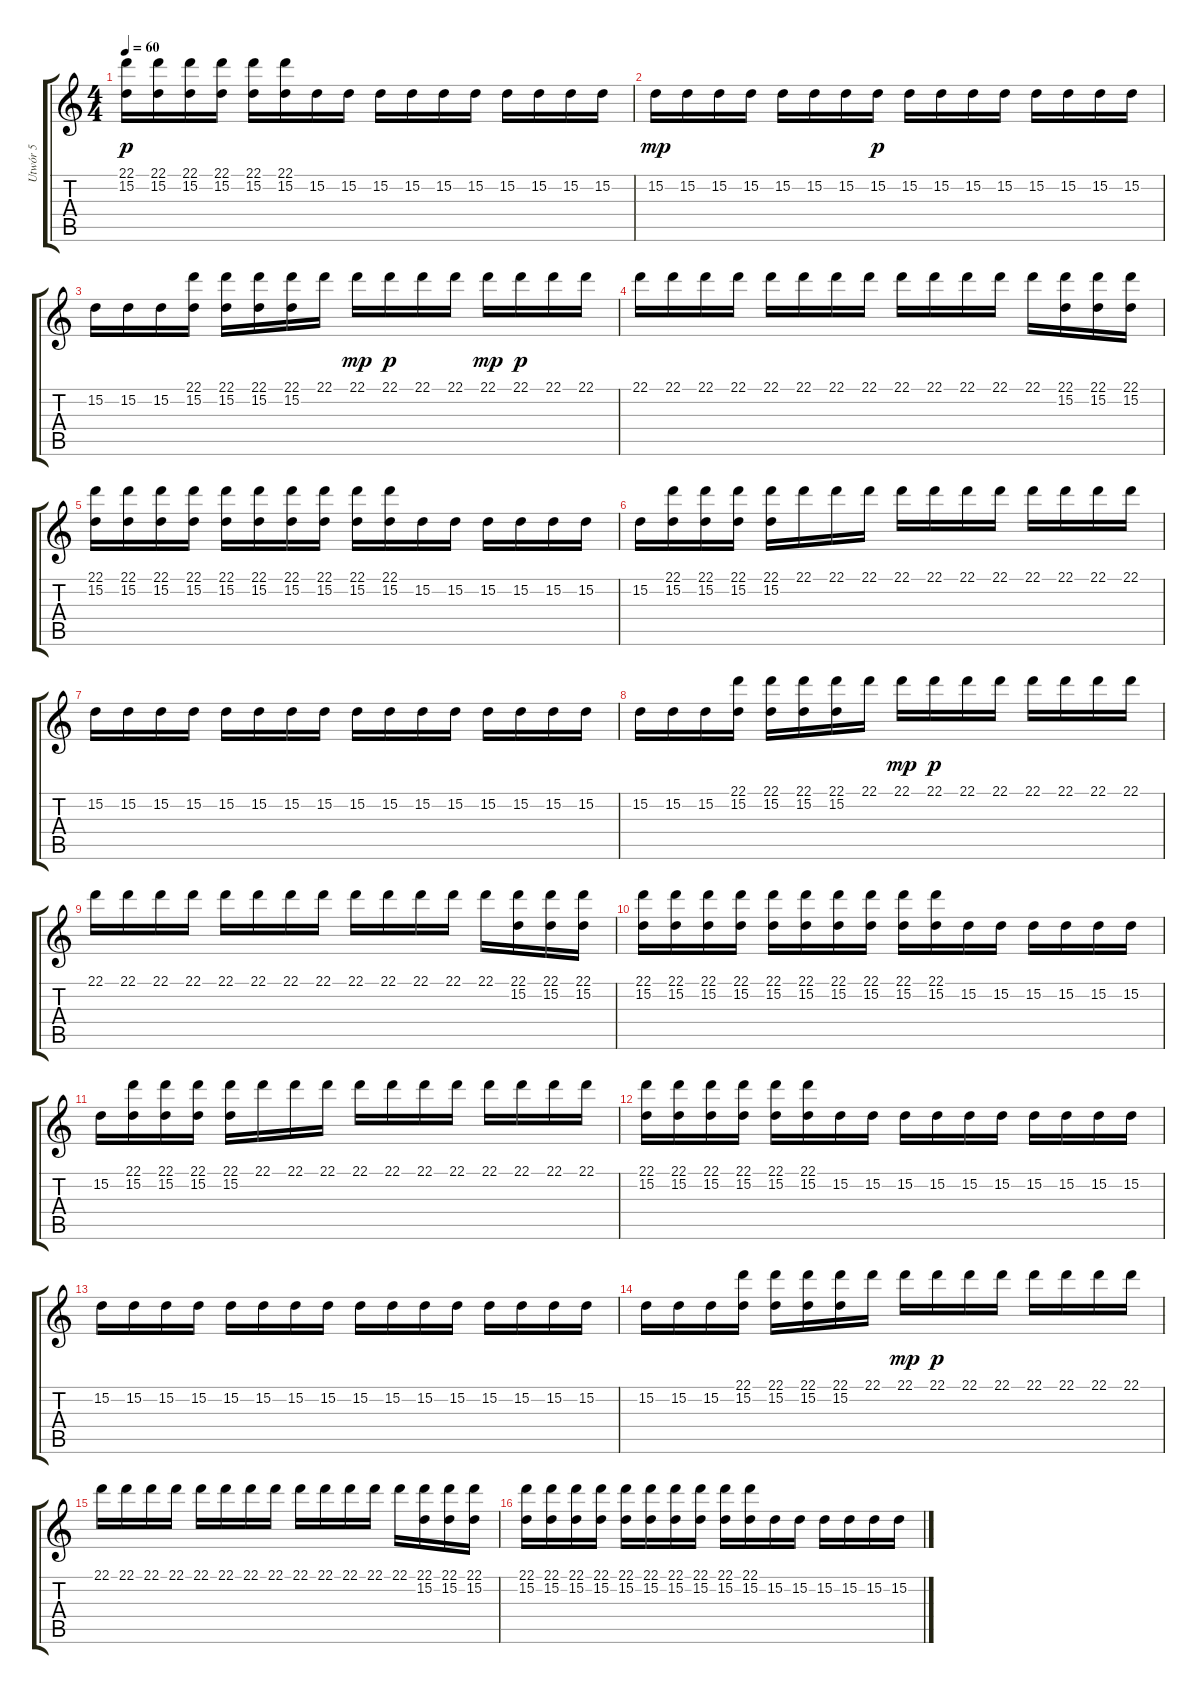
\track ("Utwór 5" "Utwór 5") {instrument dulcimer}
\staff {score tabs}
\tuning (E4 B3 G3 D3 A2 E2) {hide}
\ts (4 4)
\tempo 60
\clef g2
\ks c
(22.1 15.2).16{dy p} (22.1 15.2).16 (22.1 15.2).16 (22.1 15.2).16 (22.1 15.2).16 (22.1 15.2).16 15.2.16 15.2.16 15.2.16 15.2.16 15.2.16 15.2.16 15.2.16 15.2.16 15.2.16 15.2.16 |
15.2.16{dy mp} 15.2.16 15.2.16 15.2.16 15.2.16 15.2.16 15.2.16 15.2.16{dy p} 15.2.16 15.2.16 15.2.16 15.2.16 15.2.16 15.2.16 15.2.16 15.2.16 |
15.2.16 15.2.16 15.2.16 (22.1 15.2).16 (22.1 15.2).16 (22.1 15.2).16 (22.1 15.2).16 22.1.16 22.1.16{dy mp} 22.1.16{dy p} 22.1.16 22.1.16 22.1.16{dy mp} 22.1.16{dy p} 22.1.16 22.1.16 |
22.1.16 22.1.16 22.1.16 22.1.16 22.1.16 22.1.16 22.1.16 22.1.16 22.1.16 22.1.16 22.1.16 22.1.16 22.1.16 (22.1 15.2).16 (22.1 15.2).16 (22.1 15.2).16 |
(22.1 15.2).16 (22.1 15.2).16 (22.1 15.2).16 (22.1 15.2).16 (22.1 15.2).16 (22.1 15.2).16 (22.1 15.2).16 (22.1 15.2).16 (22.1 15.2).16 (22.1 15.2).16 15.2.16 15.2.16 15.2.16 15.2.16 15.2.16 15.2.16 |
15.2.16 (22.1 15.2).16 (22.1 15.2).16 (22.1 15.2).16 (22.1 15.2).16 22.1.16 22.1.16 22.1.16 22.1.16 22.1.16 22.1.16 22.1.16 22.1.16 22.1.16 22.1.16 22.1.16 |
15.2.16 15.2.16 15.2.16 15.2.16 15.2.16 15.2.16 15.2.16 15.2.16 15.2.16 15.2.16 15.2.16 15.2.16 15.2.16 15.2.16 15.2.16 15.2.16 |
15.2.16 15.2.16 15.2.16 (22.1 15.2).16 (22.1 15.2).16 (22.1 15.2).16 (22.1 15.2).16 22.1.16 22.1.16{dy mp} 22.1.16{dy p} 22.1.16 22.1.16 22.1.16 22.1.16 22.1.16 22.1.16 |
22.1.16 22.1.16 22.1.16 22.1.16 22.1.16 22.1.16 22.1.16 22.1.16 22.1.16 22.1.16 22.1.16 22.1.16 22.1.16 (22.1 15.2).16 (22.1 15.2).16 (22.1 15.2).16 |
(22.1 15.2).16 (22.1 15.2).16 (22.1 15.2).16 (22.1 15.2).16 (22.1 15.2).16 (22.1 15.2).16 (22.1 15.2).16 (22.1 15.2).16 (22.1 15.2).16 (22.1 15.2).16 15.2.16 15.2.16 15.2.16 15.2.16 15.2.16 15.2.16 |
15.2.16 (22.1 15.2).16 (22.1 15.2).16 (22.1 15.2).16 (22.1 15.2).16 22.1.16 22.1.16 22.1.16 22.1.16 22.1.16 22.1.16 22.1.16 22.1.16 22.1.16 22.1.16 22.1.16 |
(22.1 15.2).16 (22.1 15.2).16 (22.1 15.2).16 (22.1 15.2).16 (22.1 15.2).16 (22.1 15.2).16 15.2.16 15.2.16 15.2.16 15.2.16 15.2.16 15.2.16 15.2.16 15.2.16 15.2.16 15.2.16 |
15.2.16 15.2.16 15.2.16 15.2.16 15.2.16 15.2.16 15.2.16 15.2.16 15.2.16 15.2.16 15.2.16 15.2.16 15.2.16 15.2.16 15.2.16 15.2.16 |
15.2.16 15.2.16 15.2.16 (22.1 15.2).16 (22.1 15.2).16 (22.1 15.2).16 (22.1 15.2).16 22.1.16 22.1.16{dy mp} 22.1.16{dy p} 22.1.16 22.1.16 22.1.16 22.1.16 22.1.16 22.1.16 |
22.1.16 22.1.16 22.1.16 22.1.16 22.1.16 22.1.16 22.1.16 22.1.16 22.1.16 22.1.16 22.1.16 22.1.16 22.1.16 (22.1 15.2).16 (22.1 15.2).16 (22.1 15.2).16 |
(22.1 15.2).16 (22.1 15.2).16 (22.1 15.2).16 (22.1 15.2).16 (22.1 15.2).16 (22.1 15.2).16 (22.1 15.2).16 (22.1 15.2).16 (22.1 15.2).16 (22.1 15.2).16 15.2.16 15.2.16 15.2.16 15.2.16 15.2.16 15.2.16
